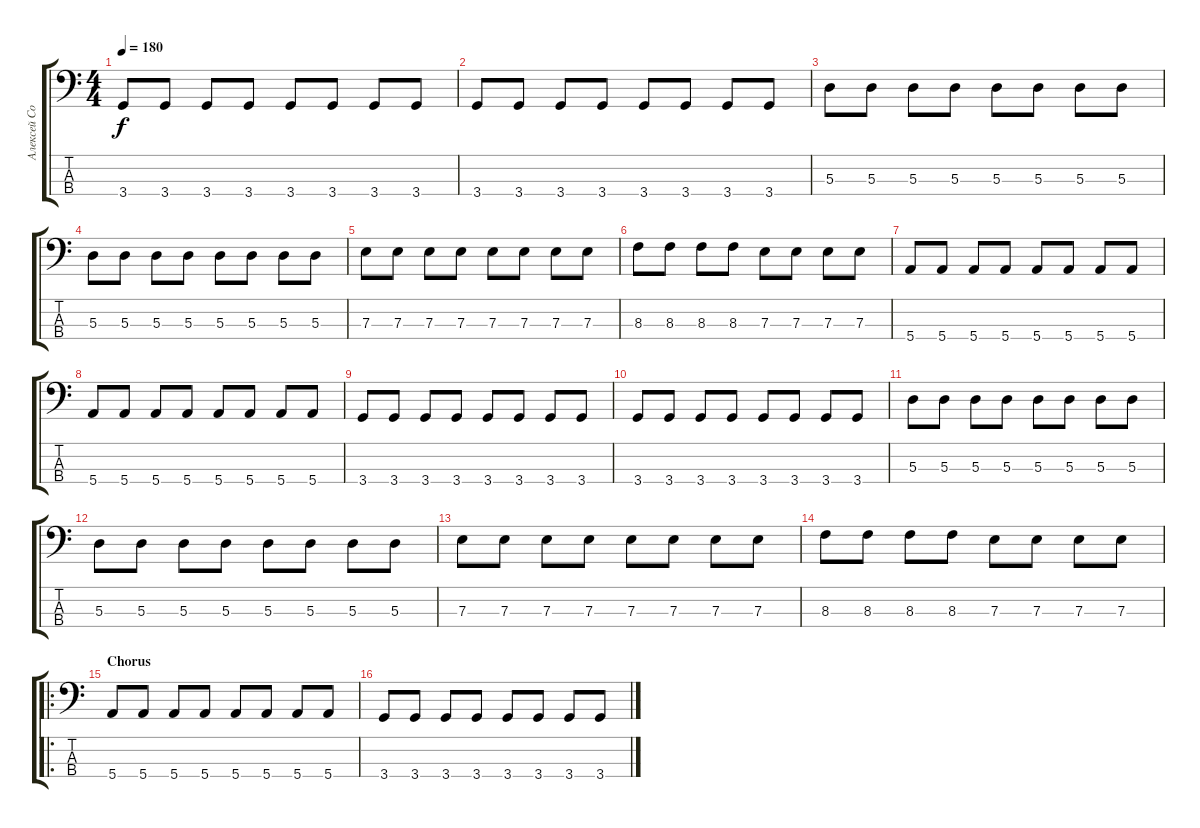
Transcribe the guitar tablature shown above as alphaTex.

\track ("Алексей Соловьев" "Алексей Со") {instrument electricbasspick}
\staff {score tabs}
\tuning (G2 D2 A1 E1) {hide}
\ts (4 4)
\tempo 180
\clef f4
\ks c
3.4.8{dy f} 3.4.8 3.4.8 3.4.8 3.4.8 3.4.8 3.4.8 3.4.8 |
3.4.8 3.4.8 3.4.8 3.4.8 3.4.8 3.4.8 3.4.8 3.4.8 |
5.3.8 5.3.8 5.3.8 5.3.8 5.3.8 5.3.8 5.3.8 5.3.8 |
5.3.8 5.3.8 5.3.8 5.3.8 5.3.8 5.3.8 5.3.8 5.3.8 |
7.3.8 7.3.8 7.3.8 7.3.8 7.3.8 7.3.8 7.3.8 7.3.8 |
8.3.8 8.3.8 8.3.8 8.3.8 7.3.8 7.3.8 7.3.8 7.3.8 |
5.4.8 5.4.8 5.4.8 5.4.8 5.4.8 5.4.8 5.4.8 5.4.8 |
5.4.8 5.4.8 5.4.8 5.4.8 5.4.8 5.4.8 5.4.8 5.4.8 |
3.4.8 3.4.8 3.4.8 3.4.8 3.4.8 3.4.8 3.4.8 3.4.8 |
3.4.8 3.4.8 3.4.8 3.4.8 3.4.8 3.4.8 3.4.8 3.4.8 |
5.3.8 5.3.8 5.3.8 5.3.8 5.3.8 5.3.8 5.3.8 5.3.8 |
5.3.8 5.3.8 5.3.8 5.3.8 5.3.8 5.3.8 5.3.8 5.3.8 |
7.3.8 7.3.8 7.3.8 7.3.8 7.3.8 7.3.8 7.3.8 7.3.8 |
8.3.8 8.3.8 8.3.8 8.3.8 7.3.8 7.3.8 7.3.8 7.3.8 |
\ro
\section ("" "Chorus")
5.4.8 5.4.8 5.4.8 5.4.8 5.4.8 5.4.8 5.4.8 5.4.8 |
3.4.8 3.4.8 3.4.8 3.4.8 3.4.8 3.4.8 3.4.8 3.4.8
